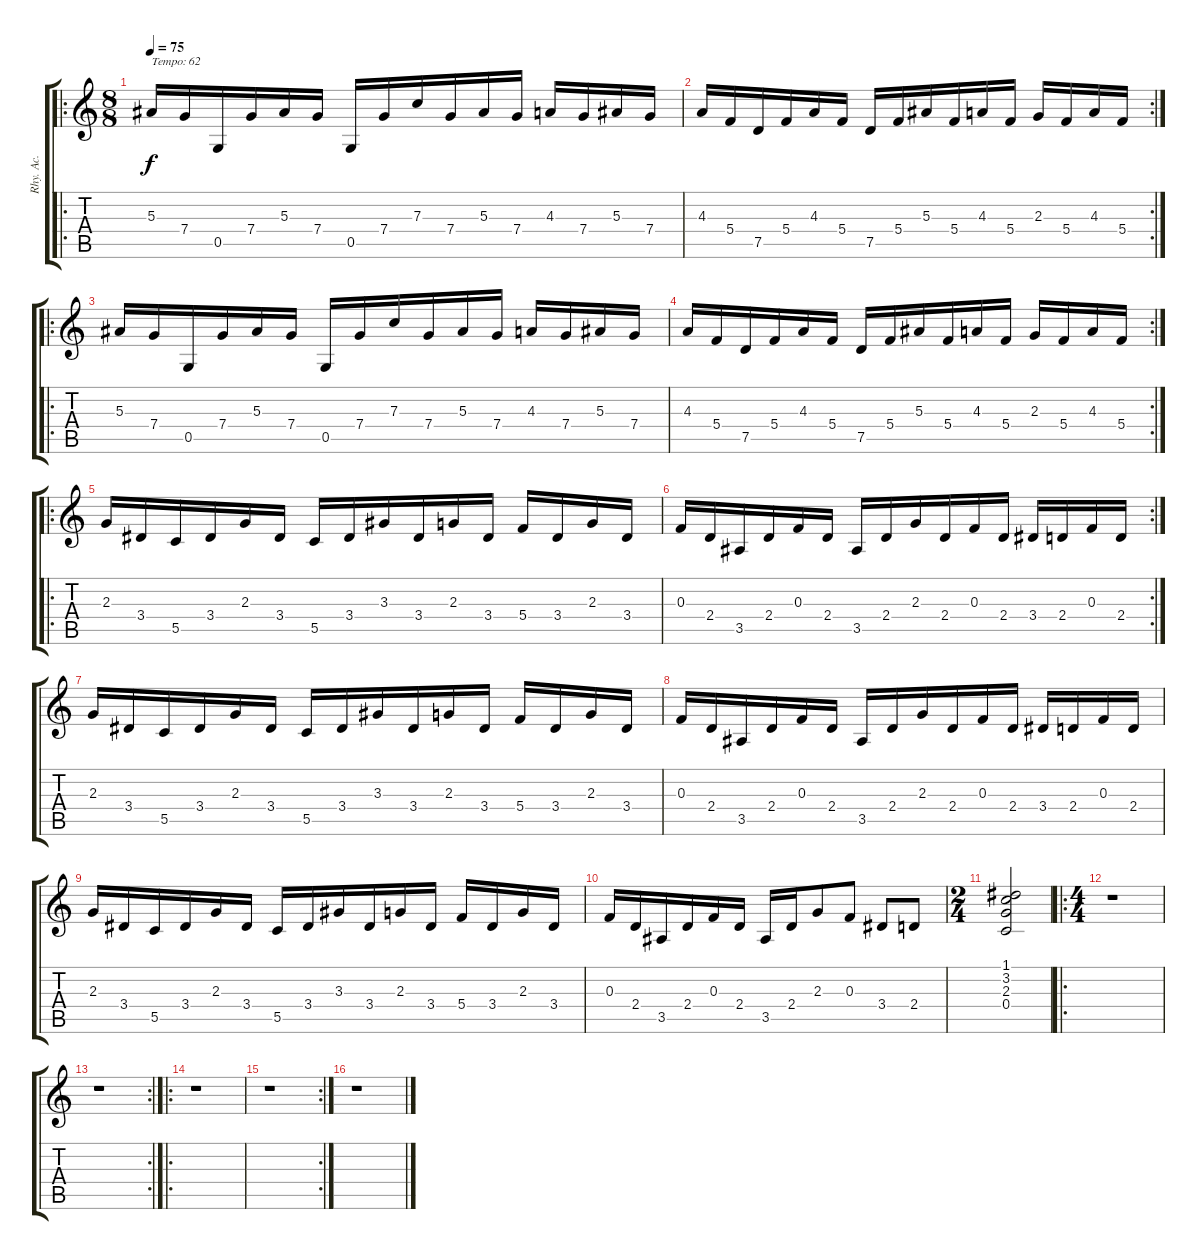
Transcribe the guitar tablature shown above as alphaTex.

\track ("Rhy. Ac." "Rhy. Ac.") {instrument acousticguitarsteel}
\staff {score tabs}
\tuning (D4 A3 F3 C3 G2 D2) {hide}
\ro
\ts (8 8)
\tempo 75
\clef g2
\ks c
5.3.16{txt "Tempo: 62" dy f instrument acousticguitarsteel} 7.4.16 0.5.16 7.4.16 5.3.16 7.4.16 0.5.16 7.4.16 7.3.16 7.4.16 5.3.16 7.4.16 4.3.16 7.4.16 5.3.16 7.4.16 |
\rc 2
4.3.16 5.4.16 7.5.16 5.4.16 4.3.16 5.4.16 7.5.16 5.4.16 5.3.16 5.4.16 4.3.16 5.4.16 2.3.16 5.4.16 4.3.16 5.4.16 |
\ro
5.3.16 7.4.16 0.5.16 7.4.16 5.3.16 7.4.16 0.5.16 7.4.16 7.3.16 7.4.16 5.3.16 7.4.16 4.3.16 7.4.16 5.3.16 7.4.16 |
\rc 2
4.3.16 5.4.16 7.5.16 5.4.16 4.3.16 5.4.16 7.5.16 5.4.16 5.3.16 5.4.16 4.3.16 5.4.16 2.3.16 5.4.16 4.3.16 5.4.16 |
\ro
2.3.16 3.4.16 5.5.16 3.4.16 2.3.16 3.4.16 5.5.16 3.4.16 3.3.16 3.4.16 2.3.16 3.4.16 5.4.16 3.4.16 2.3.16 3.4.16 |
\rc 2
0.3.16 2.4.16 3.5.16 2.4.16 0.3.16 2.4.16 3.5.16 2.4.16 2.3.16 2.4.16 0.3.16 2.4.16 3.4.16 2.4.16 0.3.16 2.4.16 |
2.3.16 3.4.16 5.5.16 3.4.16 2.3.16 3.4.16 5.5.16 3.4.16 3.3.16 3.4.16 2.3.16 3.4.16 5.4.16 3.4.16 2.3.16 3.4.16 |
0.3.16 2.4.16 3.5.16 2.4.16 0.3.16 2.4.16 3.5.16 2.4.16 2.3.16 2.4.16 0.3.16 2.4.16 3.4.16 2.4.16 0.3.16 2.4.16 |
2.3.16 3.4.16 5.5.16 3.4.16 2.3.16 3.4.16 5.5.16 3.4.16 3.3.16 3.4.16 2.3.16 3.4.16 5.4.16 3.4.16 2.3.16 3.4.16 |
0.3.16 2.4.16 3.5.16 2.4.16 0.3.16 2.4.16 3.5.16 2.4.16 2.3.8 0.3.8 3.4.8 2.4.8 |
\ts (2 4)
(1.1 3.2 2.3 0.4).2 |
\ro
\ts (4 4)
r.1 |
\rc 2
r.1 |
\ro
r.1 |
\rc 2
r.1 |
r.1
